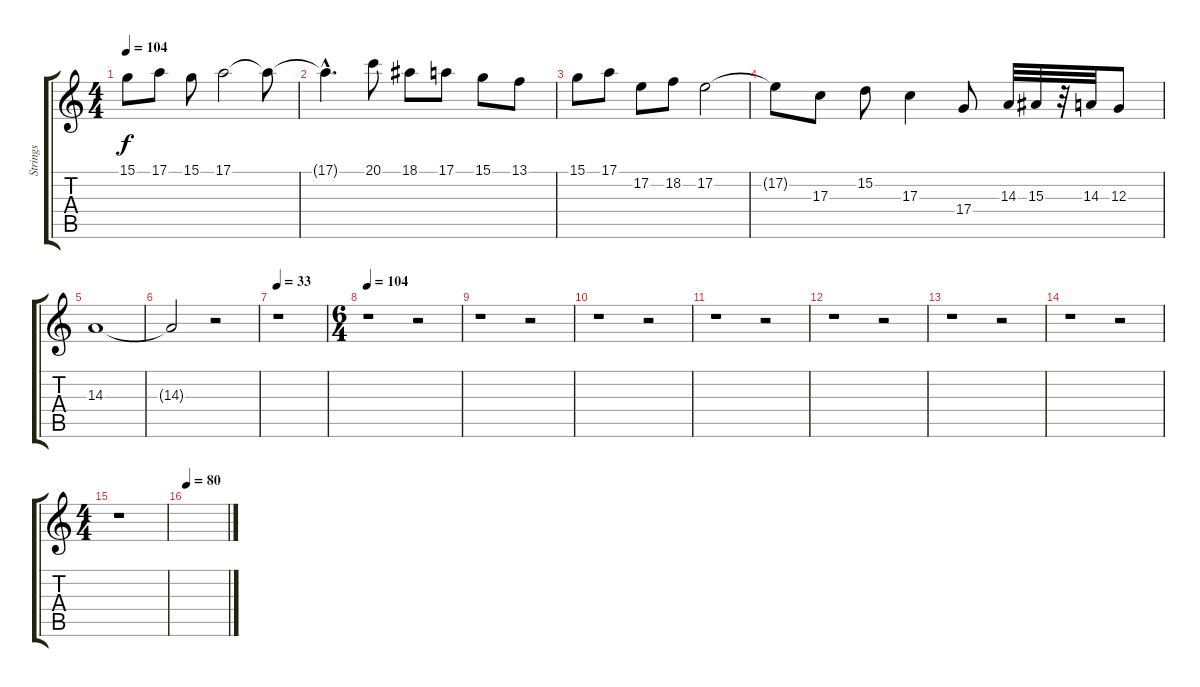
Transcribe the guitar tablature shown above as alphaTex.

\track ("Strings " "Strings ") {instrument stringensemble1}
\staff {score tabs}
\tuning (E4 B3 G3 D3 A2 E2) {hide}
\ts (4 4)
\tempo 104
\clef g2
\ks c
15.1.8{dy f} 17.1.8 15.1.8 17.1.2 17.1{t}.8 |
17.1{hac t}.4{d} 20.1.8 18.1.8 17.1.8 15.1.8 13.1.8 |
15.1.8 17.1.8 17.2.8 18.2.8 17.2.2 |
17.2{t}.8 17.3.8 15.2.8 17.3.4 17.4.8 14.3.32 15.3.32 r.32 14.3.32 12.3.8 |
14.3.1 |
14.3{t}.2 r.2 |
\tempo 33
r.1 |
\ts (6 4)
\tempo 104
r.1 r.2 |
r.1 r.2 |
r.1 r.2 |
r.1 r.2 |
r.1 r.2 |
r.1 r.2 |
r.1 r.2 |
\ts (4 4)
r.1 |
\tempo 80
